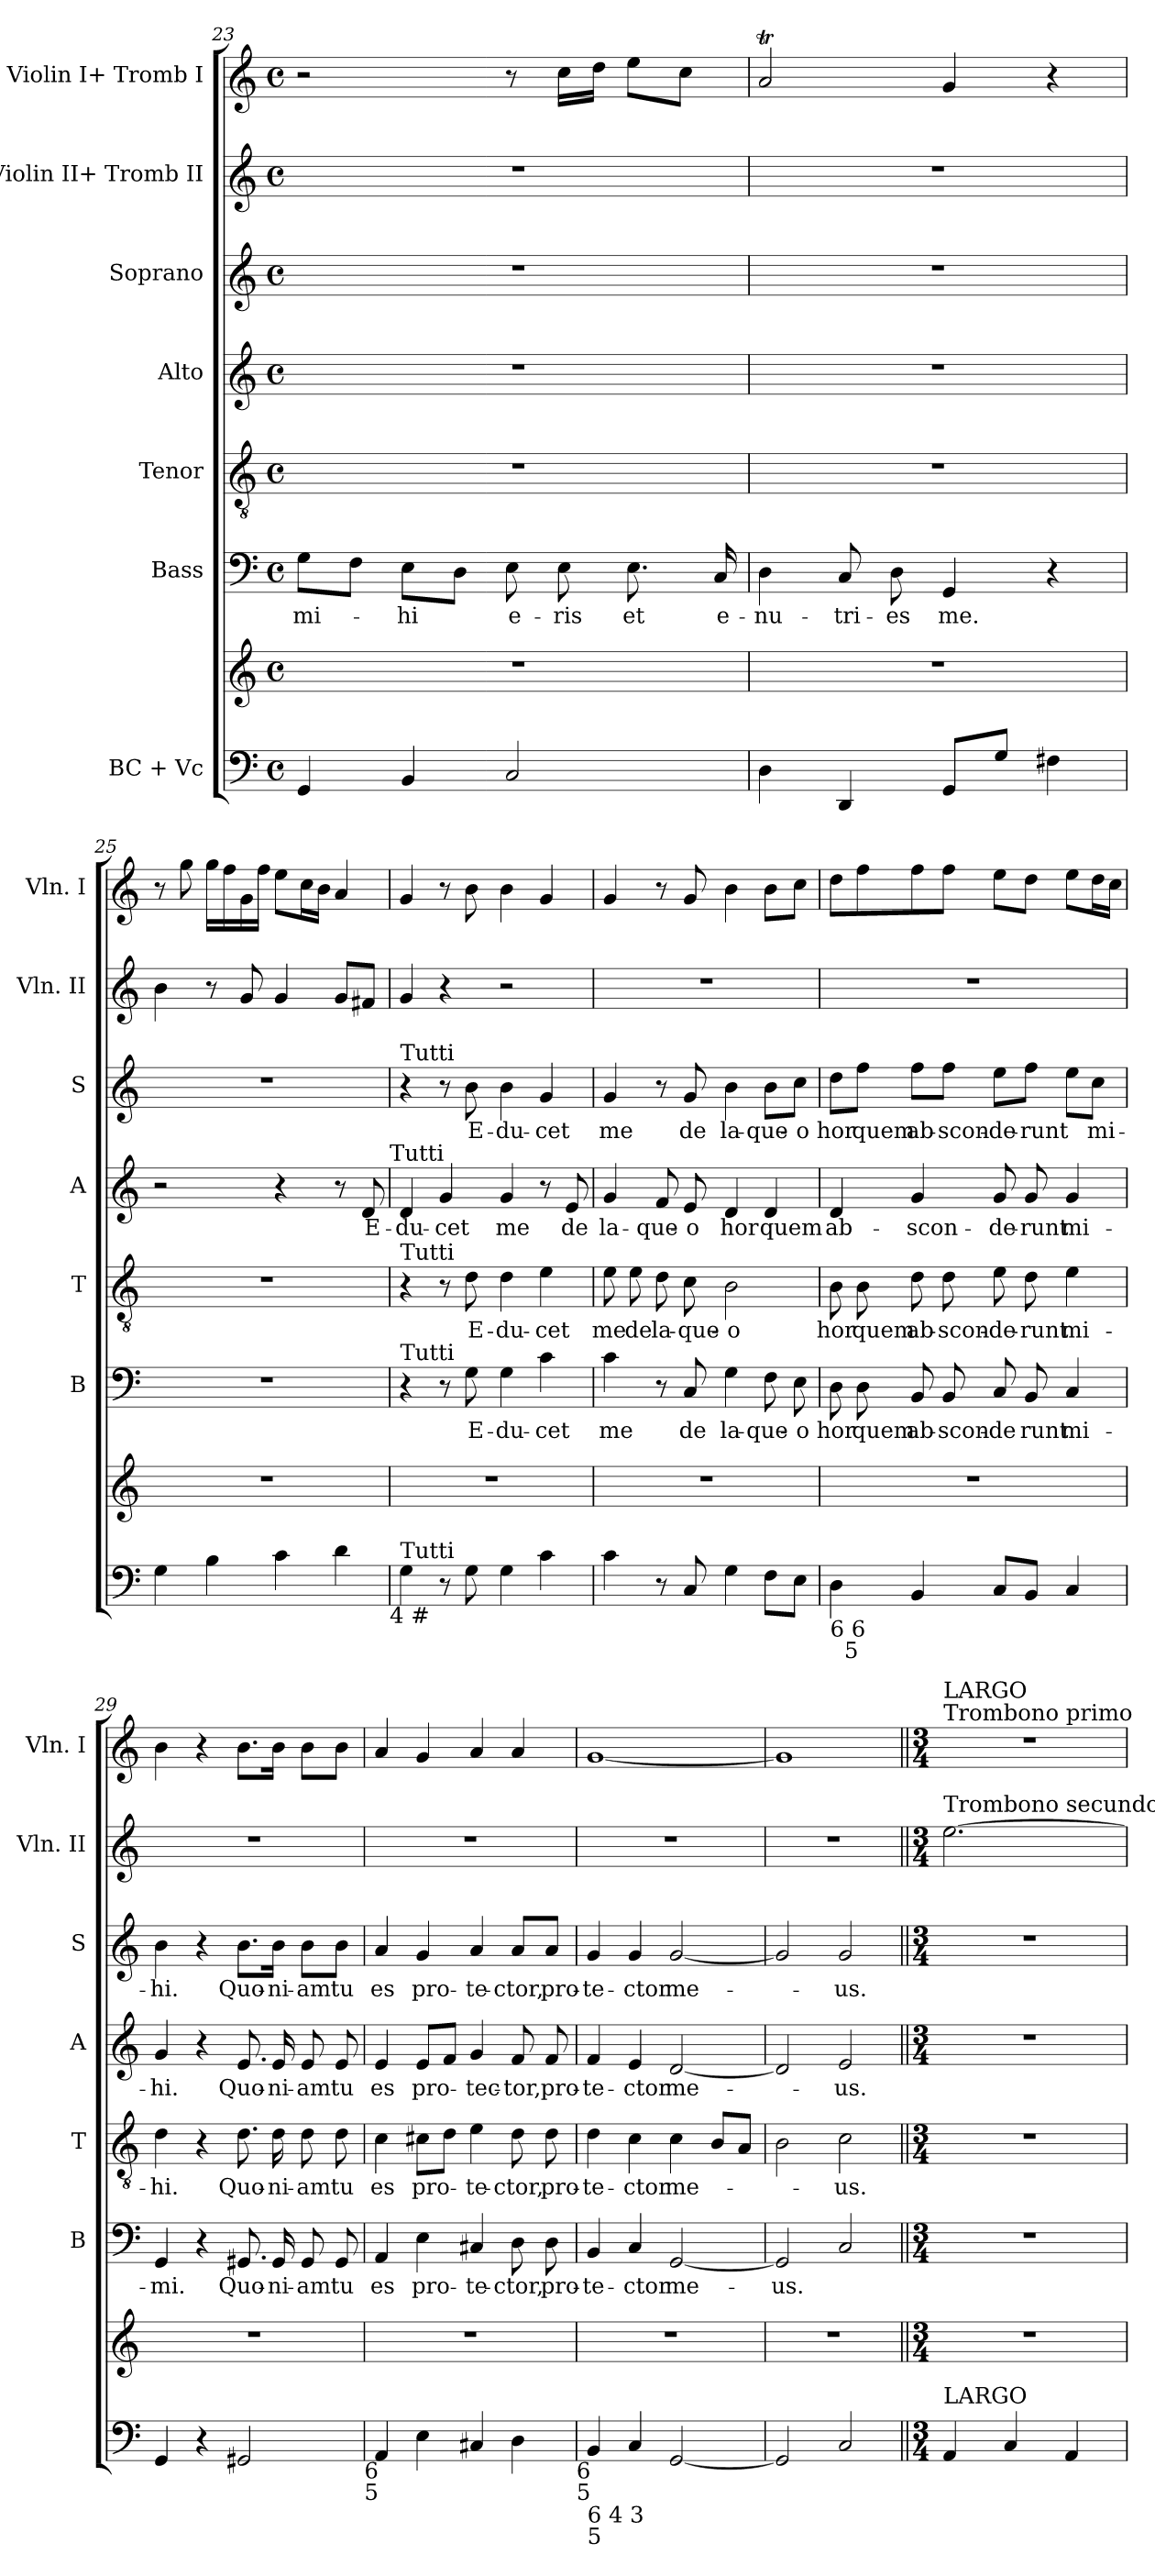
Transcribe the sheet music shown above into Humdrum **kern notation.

**kern	**kern	**kern	**text	**kern	**text	**kern	**text	**kern	**text	**kern	**kern
*part7	*part7	*part6	*part6	*part5	*part5	*part4	*part4	*part3	*part3	*part2	*part1
*staff8	*staff7	*staff6	*staff6	*staff5	*staff5	*staff4	*staff4	*staff3	*staff3	*staff2	*staff1
*I"BC + Vc	*	*I"Bass	*	*I"Tenor	*	*I"Alto	*	*I"Soprano	*	*I"Violin II+ Tromb II	*I"Violin I+ Tromb I
*	*	*I'B	*	*I'T	*	*I'A	*	*I'S	*	*I'Vln. II	*I'Vln. I
*clefF4	*clefG2	*clefF4	*	*clefGv2	*	*clefG2	*	*clefG2	*	*clefG2	*clefG2
*k[]	*k[]	*k[]	*	*k[]	*	*k[]	*	*k[]	*	*k[]	*k[]
*C:	*C:	*C:	*	*C:	*	*C:	*	*C:	*	*C:	*C:
*M4/4	*M4/4	*M4/4	*	*M4/4	*	*M4/4	*	*M4/4	*	*M4/4	*M4/4
*met(c)	*met(c)	*met(c)	*	*met(c)	*	*met(c)	*	*met(c)	*	*met(c)	*met(c)
=23	=23	=23	=23	=23	=23	=23	=23	=23	=23	=23	=23
4GG/	1r	8G\L	mi-	1r	.	1r	.	1r	.	1r	2r
.	.	8F\J	.	.	.	.	.	.	.	.	.
4BB/	.	8E\L	-hi	.	.	.	.	.	.	.	.
.	.	8D\J	.	.	.	.	.	.	.	.	.
2C/	.	8E\	e-	.	.	.	.	.	.	.	8r
.	.	8E\	-ris	.	.	.	.	.	.	.	16cc\LL
.	.	.	.	.	.	.	.	.	.	.	16dd\JJ
.	.	8.E\	et	.	.	.	.	.	.	.	8ee\L
.	.	.	.	.	.	.	.	.	.	.	8cc\J
.	.	16C/	e-	.	.	.	.	.	.	.	.
=24	=24	=24	=24	=24	=24	=24	=24	=24	=24	=24	=24
4D\	1r	4D\	-nu-	1r	.	1r	.	1r	.	1r	2aT/
4DD/	.	8C/	-tri-	.	.	.	.	.	.	.	.
.	.	8D\	-es	.	.	.	.	.	.	.	.
8GG/L	.	4GG/	me.	.	.	.	.	.	.	.	4g/
8G/J	.	.	.	.	.	.	.	.	.	.	.
4F#X\	.	4r	.	.	.	.	.	.	.	.	4r
=25	=25	=25	=25	=25	=25	=25	=25	=25	=25	=25	=25
4G\	1r	1r	.	1r	.	2r	.	1r	.	4b\	8r
.	.	.	.	.	.	.	.	.	.	.	8gg\
4B\	.	.	.	.	.	.	.	.	.	8r	16gg\LL
.	.	.	.	.	.	.	.	.	.	.	16ff\
.	.	.	.	.	.	.	.	.	.	8g/	16g\
.	.	.	.	.	.	.	.	.	.	.	16ff\JJ
4c\	.	.	.	.	.	4r	.	.	.	4g/	8ee\L
.	.	.	.	.	.	.	.	.	.	.	16cc\L
.	.	.	.	.	.	.	.	.	.	.	16b\JJ
4d\	.	.	.	.	.	8r	.	.	.	8g/L	4a/
.	.	.	.	.	.	8d/	E-	.	.	8f#X/J	.
!	!	!	!	!	!	!LO:TX:a:t=Tutti	!	!	!	!	!
!LO:TX:b:t=4  #	!	!	!	!	!	!	!	!	!	!	!
!!LO:PB:g=z
=26	=26	=26	=26	=26	=26	=26	=26	=26	=26	=26	=26
!	!	!	!	!	!	!	!	!LO:TX:a:t=Tutti	!	!	!
!	!	!	!	!LO:TX:a:t=Tutti	!	!	!	!	!	!	!
!	!	!LO:TX:a:t=Tutti	!	!	!	!	!	!	!	!	!
!LO:TX:a:t=Tutti	!	!	!	!	!	!	!	!	!	!	!
4G\	1r	4r	.	4r	.	4d/	-du-	4r	.	4g/	4g/
8r	.	8r	.	8r	.	4g/	-cet	8r	.	4r	8r
8G\	.	8G\	E-	8d\	E-	.	.	8b\	E-	.	8b\
4G\	.	4G\	-du-	4d\	-du-	4g/	me	4b\	-du-	2r	4b\
4c\	.	4c\	-cet	4e\	-cet	8r	.	4g/	-cet	.	4g/
.	.	.	.	.	.	8e/	de	.	.	.	.
=27	=27	=27	=27	=27	=27	=27	=27	=27	=27	=27	=27
4c\	1r	4c\	me	8e\	me	4g/	la-	4g/	me	1r	4g/
.	.	.	.	8e\	de	.	.	.	.	.	.
8r	.	8r	.	8d\	la-	8f/	-que-	8r	.	.	8r
8C/	.	8C/	de	8c\	-que-	8e/	-o	8g/	de	.	8g/
4G\	.	4G\	la-	2B\	-o	4d/	hor	4b\	la-	.	4b\
8F\L	.	8F\	-que-	.	.	4d/	quem	8b\L	-que-	.	8b\L
8E\J	.	8E\	-o	.	.	.	.	8cc\J	-o	.	8cc\J
=28	=28	=28	=28	=28	=28	=28	=28	=28	=28	=28	=28
!LO:TX:b:t=6        6\n          5	!	!	!	!	!	!	!	!	!	!	!
4D\	1r	8D\	hor	8B\	hor	4d/	ab-	8dd\L	hor	1r	8dd\L
.	.	8D\	quem	8B\	quem	.	.	8ff\J	quem	.	8ff\
4BB/	.	8BB/	ab-	8d\	ab-	4g/	-scon-	8ff\L	ab-	.	8ff\
.	.	8BB/	-scon-	8d\	-scon-	.	.	8ff\J	-scon-	.	8ff\J
8C/L	.	8C/	-de	8e\	-de-	8g/	-de-	8ee\L	-de-	.	8ee\L
8BB/J	.	8BB/	runt	8d\	-runt	8g/	-runt	8ff\J	-runt	.	8dd\J
4C/	.	4C/	mi-	4e\	mi-	4g/	mi-	8ee\L	.	.	8ee\L
.	.	.	.	.	.	.	.	8cc\J	mi-	.	16dd\L
.	.	.	.	.	.	.	.	.	.	.	16cc\JJ
=29	=29	=29	=29	=29	=29	=29	=29	=29	=29	=29	=29
4GG/	1r	4GG/	-mi.	4d\	-hi.	4g/	-hi.	4b\	-hi.	1r	4b\
4r	.	4r	.	4r	.	4r	.	4r	.	.	4r
2GG#X/	.	8.GG#X/	Quo-	8.d\	Quo-	8.e/	Quo-	8.b\L	Quo-	.	8.b\L
.	.	16GG#/	-ni-	16d\	-ni-	16e/	-ni-	16b\Jk	-ni-	.	16b\Jk
.	.	8GG#/	-am	8d\	-am	8e/	-am	8b\L	-am	.	8b\L
.	.	8GG#/	tu	8d\	tu	8e/	tu	8b\J	tu	.	8b\J
!LO:TX:b:t=6\n5	!	!	!	!	!	!	!	!	!	!	!
!!LO:LB:g=z
=30	=30	=30	=30	=30	=30	=30	=30	=30	=30	=30	=30
4AA/	1r	4AA/	es	4c\	es	4e/	es	4a/	es	1r	4a/
4E\	.	4E\	pro-	8c#X\L	pro-	8e/L	pro-	4g/	pro-	.	4g/
.	.	.	.	8d\J	.	8f/J	.	.	.	.	.
4C#X/	.	4C#X/	-te-	4e\	-te-	4g/	-tec-	4a/	-te-	.	4a/
4D\	.	8D\	-ctor,	8d\	-ctor,	8f/	-tor,	8a/L	-ctor,	.	4a/
.	.	8D\	pro-	8d\	pro-	8f/	pro-	8a/J	pro-	.	.
!LO:TX:b:t=6\n5	!	!	!	!	!	!	!	!	!	!	!
=31	=31	=31	=31	=31	=31	=31	=31	=31	=31	=31	=31
!LO:TX:b:t=6       4         3\n5	!	!	!	!	!	!	!	!	!	!	!
4BB/	1r	4BB/	-te-	4d\	-te-	4f/	-te-	4g/	-te-	1r	[1g
4C/	.	4C/	-ctor	4c\	-ctor	4e/	-ctor	4g/	-ctor	.	.
[2GG/	.	[2GG/	me-	4c\	me-	[2d/	me-	[2g/	me-	.	.
.	.	.	.	8B/L	.	.	.	.	.	.	.
.	.	.	.	8A/J	.	.	.	.	.	.	.
=32	=32	=32	=32	=32	=32	=32	=32	=32	=32	=32	=32
2GG/]	1r	2GG/]	-us.	2B\	.	2d/]	.	2g/]	.	1r	1g]
2C/	.	2C/	.	2c\	-us.	2e/	-us.	2g/	-us.	.	.
=33||	=33||	=33||	=33||	=33||	=33||	=33||	=33||	=33||	=33||	=33||	=33||
*M3/4	*M3/4	*M3/4	*	*M3/4	*	*M3/4	*	*M3/4	*	*M3/4	*M3/4
!	!	!	!	!	!	!	!	!	!	!	!LO:TX:a:t=Trombono primo
!	!	!	!	!	!	!	!	!	!	!	!LO:TX:a:t=LARGO
!	!	!	!	!	!	!	!	!	!	!LO:TX:a:t=Trombono secundo	!
!LO:TX:a:t=LARGO	!	!	!	!	!	!	!	!	!	!	!
4AA/	2.r	2.r	.	2.r	.	2.r	.	2.r	.	[2.ee\	2.r
4C/	.	.	.	.	.	.	.	.	.	.	.
4AA/	.	.	.	.	.	.	.	.	.	.	.
=	=	=	=	=	=	=	=	=	=	=	=
*-	*-	*-	*-	*-	*-	*-	*-	*-	*-	*-	*-
